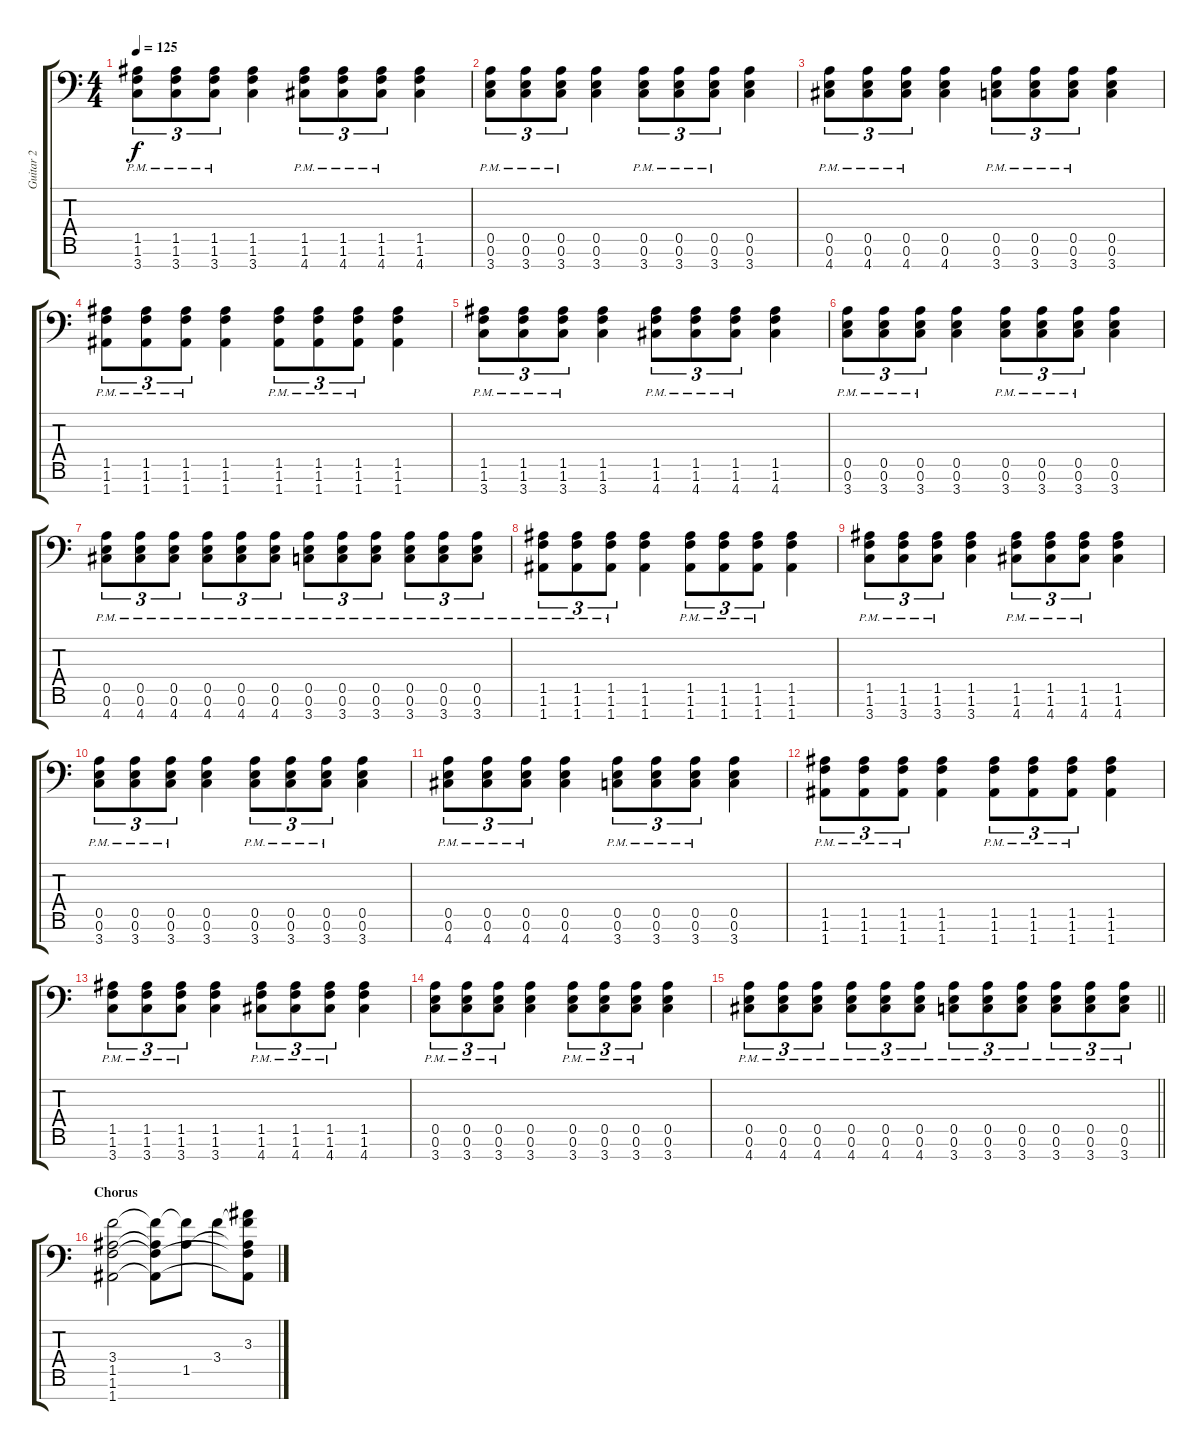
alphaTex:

\track ("Guitar 2" "Guitar 2") {instrument overdrivenguitar}
\staff {score tabs}
\tuning (E4 B3 G3 D3 A2 E2 A1) {hide}
\ts (4 4)
\tempo 125
\clef f4
\ks c
(1.5{pm} 1.6{pm} 3.7{pm}).8{tu (3 2) dy f} (1.5{pm} 1.6{pm} 3.7{pm}).8{tu (3 2)} (1.5{pm} 1.6{pm} 3.7{pm}).8{tu (3 2)} (1.5 1.6 3.7).4 (1.5{pm} 1.6{pm} 4.7{pm}).8{tu (3 2)} (1.5{pm} 1.6{pm} 4.7{pm}).8{tu (3 2)} (1.5{pm} 1.6{pm} 4.7{pm}).8{tu (3 2)} (1.5 1.6 4.7).4 |
(0.5{pm} 0.6{pm} 3.7{pm}).8{tu (3 2)} (0.5{pm} 0.6{pm} 3.7{pm}).8{tu (3 2)} (0.5{pm} 0.6{pm} 3.7{pm}).8{tu (3 2)} (0.5 0.6 3.7).4 (0.5{pm} 0.6{pm} 3.7{pm}).8{tu (3 2)} (0.5{pm} 0.6{pm} 3.7{pm}).8{tu (3 2)} (0.5{pm} 0.6{pm} 3.7{pm}).8{tu (3 2)} (0.5 0.6 3.7).4 |
(0.5{pm} 0.6{pm} 4.7{pm}).8{tu (3 2)} (0.5{pm} 0.6{pm} 4.7{pm}).8{tu (3 2)} (0.5{pm} 0.6{pm} 4.7{pm}).8{tu (3 2)} (0.5 0.6 4.7).4 (0.5{pm} 0.6{pm} 3.7{pm}).8{tu (3 2)} (0.5{pm} 0.6{pm} 3.7{pm}).8{tu (3 2)} (0.5{pm} 0.6{pm} 3.7{pm}).8{tu (3 2)} (0.5 0.6 3.7).4 |
(1.5{pm} 1.6{pm} 1.7{pm}).8{tu (3 2)} (1.5{pm} 1.6{pm} 1.7{pm}).8{tu (3 2)} (1.5{pm} 1.6{pm} 1.7{pm}).8{tu (3 2)} (1.5 1.6 1.7).4 (1.5{pm} 1.6{pm} 1.7{pm}).8{tu (3 2)} (1.5{pm} 1.6{pm} 1.7{pm}).8{tu (3 2)} (1.5{pm} 1.6{pm} 1.7{pm}).8{tu (3 2)} (1.5 1.6 1.7).4 |
(1.5{pm} 1.6{pm} 3.7{pm}).8{tu (3 2)} (1.5{pm} 1.6{pm} 3.7{pm}).8{tu (3 2)} (1.5{pm} 1.6{pm} 3.7{pm}).8{tu (3 2)} (1.5 1.6 3.7).4 (1.5{pm} 1.6{pm} 4.7{pm}).8{tu (3 2)} (1.5{pm} 1.6{pm} 4.7{pm}).8{tu (3 2)} (1.5{pm} 1.6{pm} 4.7{pm}).8{tu (3 2)} (1.5 1.6 4.7).4 |
(0.5{pm} 0.6{pm} 3.7{pm}).8{tu (3 2)} (0.5{pm} 0.6{pm} 3.7{pm}).8{tu (3 2)} (0.5{pm} 0.6{pm} 3.7{pm}).8{tu (3 2)} (0.5 0.6 3.7).4 (0.5{pm} 0.6{pm} 3.7{pm}).8{tu (3 2)} (0.5{pm} 0.6{pm} 3.7{pm}).8{tu (3 2)} (0.5{pm} 0.6{pm} 3.7{pm}).8{tu (3 2)} (0.5 0.6 3.7).4 |
(0.5{pm} 0.6{pm} 4.7{pm}).8{tu (3 2)} (0.5{pm} 0.6{pm} 4.7{pm}).8{tu (3 2)} (0.5{pm} 0.6{pm} 4.7{pm}).8{tu (3 2)} (0.5{pm} 0.6{pm} 4.7{pm}).8{tu (3 2)} (0.5{pm} 0.6{pm} 4.7{pm}).8{tu (3 2)} (0.5{pm} 0.6{pm} 4.7{pm}).8{tu (3 2)} (0.5{pm} 0.6{pm} 3.7{pm}).8{tu (3 2)} (0.5{pm} 0.6{pm} 3.7{pm}).8{tu (3 2)} (0.5{pm} 0.6{pm} 3.7{pm}).8{tu (3 2)} (0.5{pm} 0.6{pm} 3.7{pm}).8{tu (3 2)} (0.5{pm} 0.6{pm} 3.7{pm}).8{tu (3 2)} (0.5{pm} 0.6{pm} 3.7{pm}).8{tu (3 2)} |
(1.5{pm} 1.6{pm} 1.7{pm}).8{tu (3 2)} (1.5{pm} 1.6{pm} 1.7{pm}).8{tu (3 2)} (1.5{pm} 1.6{pm} 1.7{pm}).8{tu (3 2)} (1.5 1.6 1.7).4 (1.5{pm} 1.6{pm} 1.7{pm}).8{tu (3 2)} (1.5{pm} 1.6{pm} 1.7{pm}).8{tu (3 2)} (1.5{pm} 1.6{pm} 1.7{pm}).8{tu (3 2)} (1.5 1.6 1.7).4 |
(1.5{pm} 1.6{pm} 3.7{pm}).8{tu (3 2)} (1.5{pm} 1.6{pm} 3.7{pm}).8{tu (3 2)} (1.5{pm} 1.6{pm} 3.7{pm}).8{tu (3 2)} (1.5 1.6 3.7).4 (1.5{pm} 1.6{pm} 4.7{pm}).8{tu (3 2)} (1.5{pm} 1.6{pm} 4.7{pm}).8{tu (3 2)} (1.5{pm} 1.6{pm} 4.7{pm}).8{tu (3 2)} (1.5 1.6 4.7).4 |
(0.5{pm} 0.6{pm} 3.7{pm}).8{tu (3 2)} (0.5{pm} 0.6{pm} 3.7{pm}).8{tu (3 2)} (0.5{pm} 0.6{pm} 3.7{pm}).8{tu (3 2)} (0.5 0.6 3.7).4 (0.5{pm} 0.6{pm} 3.7{pm}).8{tu (3 2)} (0.5{pm} 0.6{pm} 3.7{pm}).8{tu (3 2)} (0.5{pm} 0.6{pm} 3.7{pm}).8{tu (3 2)} (0.5 0.6 3.7).4 |
(0.5{pm} 0.6{pm} 4.7{pm}).8{tu (3 2)} (0.5{pm} 0.6{pm} 4.7{pm}).8{tu (3 2)} (0.5{pm} 0.6{pm} 4.7{pm}).8{tu (3 2)} (0.5 0.6 4.7).4 (0.5{pm} 0.6{pm} 3.7{pm}).8{tu (3 2)} (0.5{pm} 0.6{pm} 3.7{pm}).8{tu (3 2)} (0.5{pm} 0.6{pm} 3.7{pm}).8{tu (3 2)} (0.5 0.6 3.7).4 |
(1.5{pm} 1.6{pm} 1.7{pm}).8{tu (3 2)} (1.5{pm} 1.6{pm} 1.7{pm}).8{tu (3 2)} (1.5{pm} 1.6{pm} 1.7{pm}).8{tu (3 2)} (1.5 1.6 1.7).4 (1.5{pm} 1.6{pm} 1.7{pm}).8{tu (3 2)} (1.5{pm} 1.6{pm} 1.7{pm}).8{tu (3 2)} (1.5{pm} 1.6{pm} 1.7{pm}).8{tu (3 2)} (1.5 1.6 1.7).4 |
(1.5{pm} 1.6{pm} 3.7{pm}).8{tu (3 2)} (1.5{pm} 1.6{pm} 3.7{pm}).8{tu (3 2)} (1.5{pm} 1.6{pm} 3.7{pm}).8{tu (3 2)} (1.5 1.6 3.7).4 (1.5{pm} 1.6{pm} 4.7{pm}).8{tu (3 2)} (1.5{pm} 1.6{pm} 4.7{pm}).8{tu (3 2)} (1.5{pm} 1.6{pm} 4.7{pm}).8{tu (3 2)} (1.5 1.6 4.7).4 |
(0.5{pm} 0.6{pm} 3.7{pm}).8{tu (3 2)} (0.5{pm} 0.6{pm} 3.7{pm}).8{tu (3 2)} (0.5{pm} 0.6{pm} 3.7{pm}).8{tu (3 2)} (0.5 0.6 3.7).4 (0.5{pm} 0.6{pm} 3.7{pm}).8{tu (3 2)} (0.5{pm} 0.6{pm} 3.7{pm}).8{tu (3 2)} (0.5{pm} 0.6{pm} 3.7{pm}).8{tu (3 2)} (0.5 0.6 3.7).4 |
\barLineRight lightlight
(0.5{pm} 0.6{pm} 4.7{pm}).8{tu (3 2)} (0.5{pm} 0.6{pm} 4.7{pm}).8{tu (3 2)} (0.5{pm} 0.6{pm} 4.7{pm}).8{tu (3 2)} (0.5{pm} 0.6{pm} 4.7{pm}).8{tu (3 2)} (0.5{pm} 0.6{pm} 4.7{pm}).8{tu (3 2)} (0.5{pm} 0.6{pm} 4.7{pm}).8{tu (3 2)} (0.5{pm} 0.6{pm} 3.7{pm}).8{tu (3 2)} (0.5{pm} 0.6{pm} 3.7{pm}).8{tu (3 2)} (0.5{pm} 0.6{pm} 3.7{pm}).8{tu (3 2)} (0.5{pm} 0.6{pm} 3.7{pm}).8{tu (3 2)} (0.5{pm} 0.6{pm} 3.7{pm}).8{tu (3 2)} (0.5{pm} 0.6{pm} 3.7{pm}).8{tu (3 2)} |
\section ("" "Chorus")
(3.4 1.5 1.6 1.7).2 (3.4{t} 1.5{t} 1.6{t} 1.7{t}).8 (3.4{t} 1.5).8 3.4.8 (3.3 3.4{t} 1.5{t} 1.6{t} 1.7{t}).8
